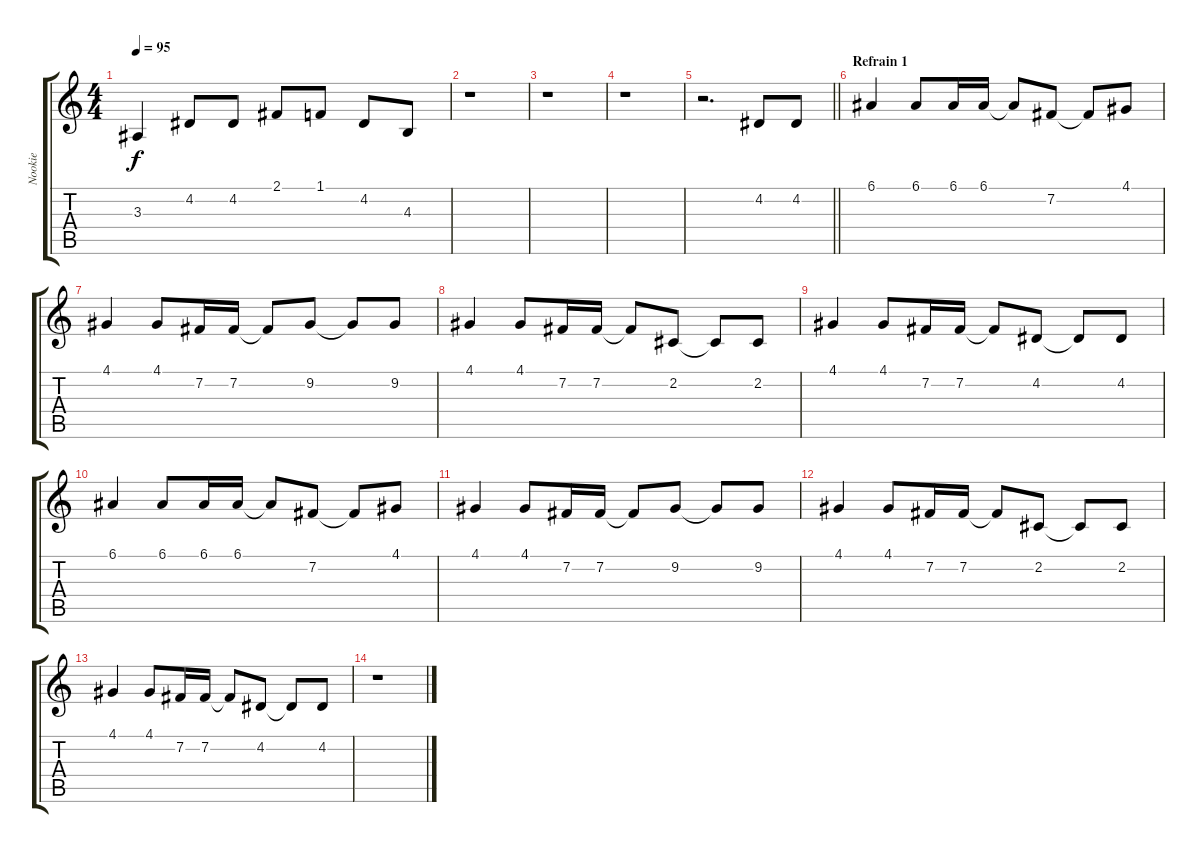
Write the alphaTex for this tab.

\track ("Nookie" "Nookie") {instrument acousticgrandpiano}
\staff {score tabs}
\tuning (E4 B3 G3 D3 A2 E2) {hide}
\ts (4 4)
\tempo 95
\clef g2
\ks c
3.3.4{dy f} 4.2.8 4.2.8 2.1.8 1.1.8 4.2.8 4.3.8 |
r.1 |
r.1 |
r.1 |
\barLineRight lightlight
r.2{d} 4.2.8 4.2.8 |
\section ("" "Refrain 1")
6.1.4 6.1.8 6.1.16 6.1.16 6.1{t}.8 7.2.8 7.2{t}.8 4.1.8 |
4.1.4 4.1.8 7.2.16 7.2.16 7.2{t}.8 9.2.8 9.2{t}.8 9.2.8 |
4.1.4 4.1.8 7.2.16 7.2.16 7.2{t}.8 2.2.8 2.2{t}.8 2.2.8 |
4.1.4 4.1.8 7.2.16 7.2.16 7.2{t}.8 4.2.8 4.2{t}.8 4.2.8 |
6.1.4 6.1.8 6.1.16 6.1.16 6.1{t}.8 7.2.8 7.2{t}.8 4.1.8 |
4.1.4 4.1.8 7.2.16 7.2.16 7.2{t}.8 9.2.8 9.2{t}.8 9.2.8 |
4.1.4 4.1.8 7.2.16 7.2.16 7.2{t}.8 2.2.8 2.2{t}.8 2.2.8 |
4.1.4 4.1.8 7.2.16 7.2.16 7.2{t}.8 4.2.8 4.2{t}.8 4.2.8 |
r.1
